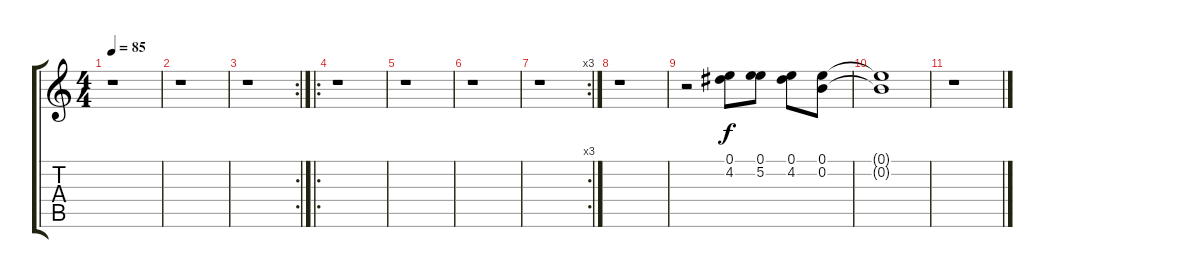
\track "" {instrument overdrivenguitar}
\staff {score tabs}
\tuning (E4 B3 G3 D3 A2 E2) {hide}
\ts (4 4)
\tempo 85
\clef g2
\ks c
r.1{dy f} |
r.1 |
\rc 2
r.1 |
\ro
r.1 |
r.1 |
r.1 |
\rc 3
r.1 |
r.1 |
r.2 (0.1 4.2).8 (0.1 5.2).8 (0.1 4.2).8 (0.1 0.2).8 |
(0.1{t} 0.2{t}).1 |
r.1
